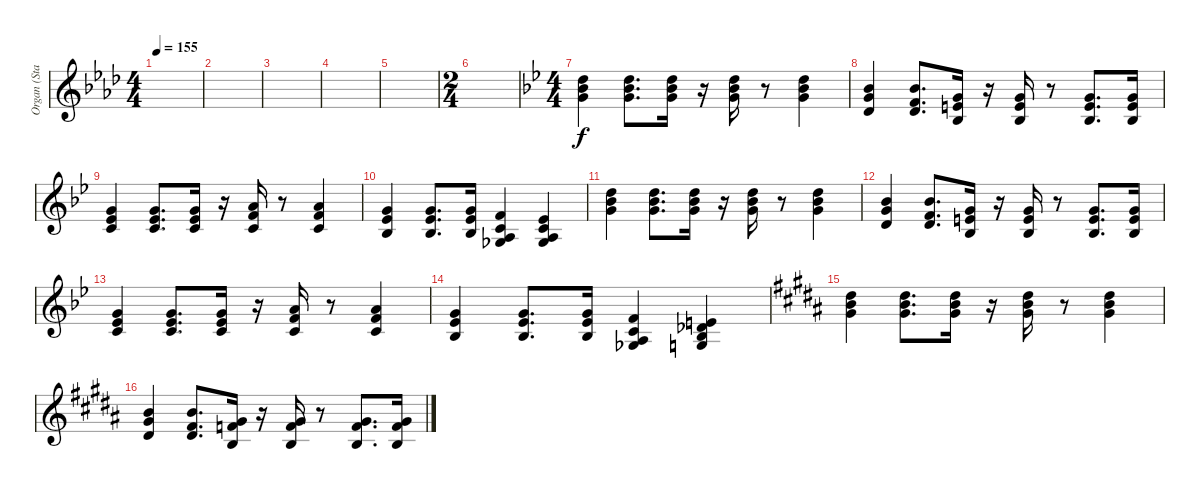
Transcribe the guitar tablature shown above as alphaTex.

\track ("Organ (Staff 1)" "Organ (Sta") {instrument violin}
\staff {score}
\tuning (E4 B3 G3 D3 A2 E2 B1) {hide}
\ts (4 4)
\tempo 155
\clef g2
\ks ab
|
|
|
|
|
\ts (2 4)
|
\ts (4 4)
\ks bb
(3.1 11.2 19.3).4 (3.1 11.2 19.3).8{d} (3.1 11.2 19.3).16 r.16 (3.1 11.2 19.3).16 r.8 (3.1 11.2 19.3).4 |
(3.1 11.2 7.3).4 (6.1 3.2 10.3).8{d} (0.1 8.2 3.3).16 r.16 (3.1 5.2 3.3).16 r.8 (3.1 5.2 3.3).8{d} (3.1 5.2 3.3).16 |
(3.1 1.2 8.3).4 (3.1 1.2 8.3).8{d} (3.1 1.2 8.3).16 r.16 (1.1 10.2 5.3).16 r.8 (1.1 10.2 5.3).4 |
(3.1 4.2 3.3).4 (3.1 4.2 3.3).8{d} (3.1 4.2 3.3).16 (1.1 1.2 2.3 4.4).4 (1.2 2.3 13.4 9.5).4 |
(3.1 11.2 19.3).4 (3.1 11.2 19.3).8{d} (3.1 11.2 19.3).16 r.16 (3.1 11.2 19.3).16 r.8 (3.1 11.2 19.3).4 |
(3.1 11.2 7.3).4 (6.1 3.2 10.3).8{d} (0.1 8.2 3.3).16 r.16 (3.1 5.2 3.3).16 r.8 (3.1 5.2 3.3).8{d} (3.1 5.2 3.3).16 |
(3.1 1.2 8.3).4 (3.1 1.2 8.3).8{d} (3.1 1.2 8.3).16 r.16 (1.1 10.2 5.3).16 r.8 (1.1 10.2 5.3).4 |
(3.1 4.2 3.3).4 (3.1 4.2 3.3).8{d} (3.1 4.2 3.3).16 (1.1 1.2 2.3 4.4).4 (0.1 2.2 3.3 5.4).4 |
\ks b
(4.1 12.2 20.3).4 (4.1 12.2 20.3).8{d} (4.1 12.2 20.3).16 r.16 (4.1 12.2 20.3).16 r.8 (4.1 12.2 20.3).4 |
(4.1 12.2 8.3).4 (7.1 4.2 11.3).8{d} (1.1 0.2 13.3).16 r.16 (4.1 0.2 10.3).16 r.8 (4.1 6.2 4.3).8{d} (4.1 6.2 4.3).16
